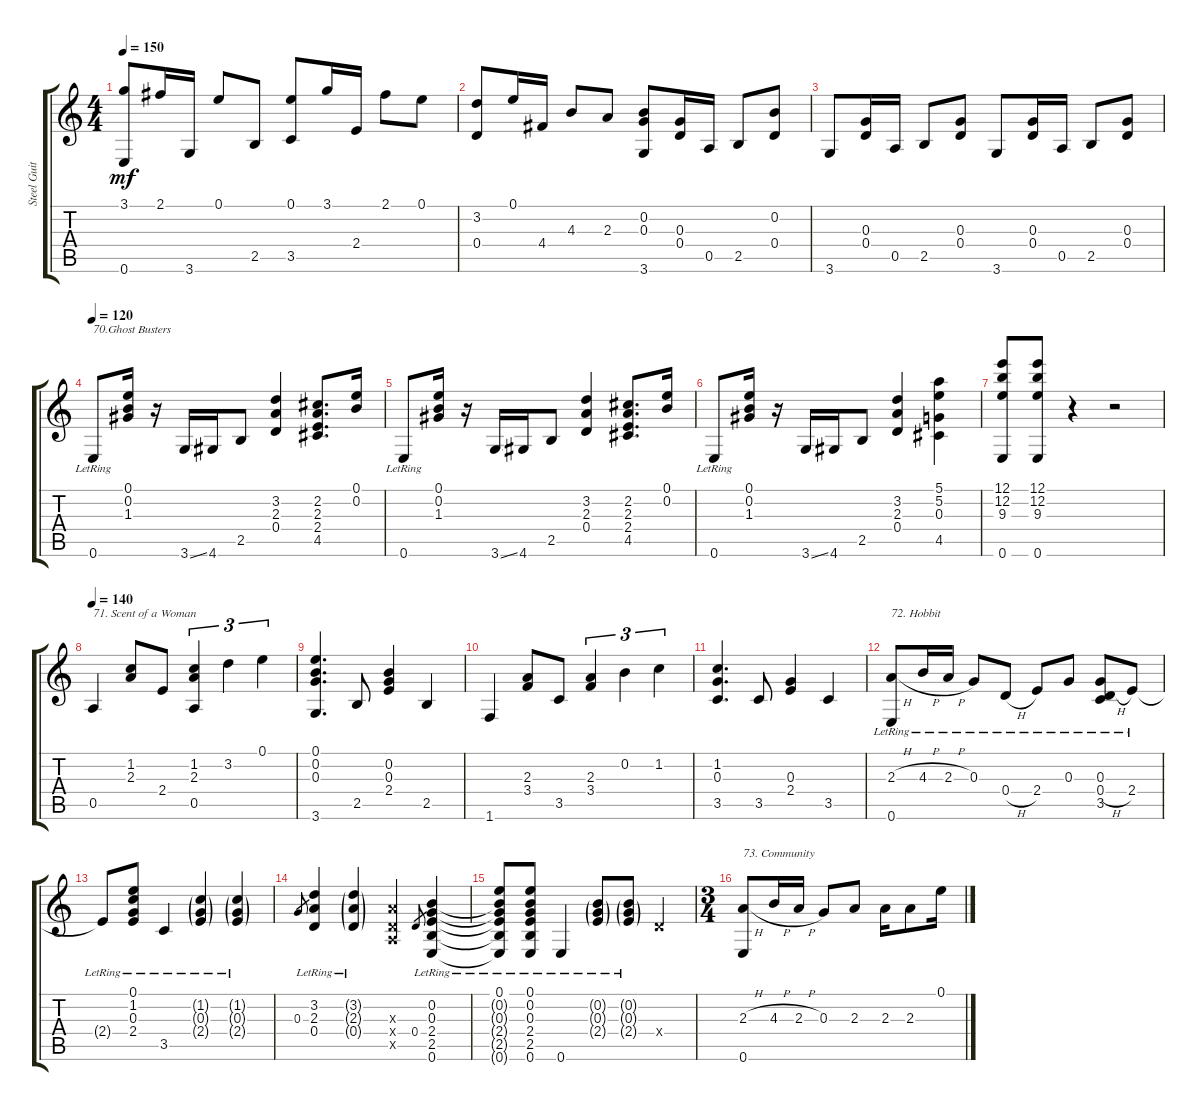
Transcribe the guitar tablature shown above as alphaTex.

\track ("Steel Guitar" "Steel Guit") {instrument acousticguitarsteel}
\staff {score tabs}
\tuning (E4 B3 G3 D3 A2 E2) {hide}
\ts (4 4)
\tempo 150
\clef g2
\ks c
(3.1 0.6).8{dy mf} 2.1.16 3.6.16 0.1.8 2.5.8 (0.1 3.5).8 3.1.16 2.4.16 2.1.8 0.1.8 |
(3.2 0.4).8 0.1.16 4.4.16 4.3.8 2.3.8 (0.2 0.3 3.6).8 (0.3 0.4).16 0.5.16 2.5.8 (0.2 0.4).8 |
3.6.8 (0.3 0.4).16 0.5.16 2.5.8 (0.3 0.4).8 3.6.8 (0.3 0.4).16 0.5.16 2.5.8 (0.3 0.4).8 |
\tempo 120
0.6{lr}.8{txt "70.Ghost Busters"} (0.1 0.2 1.3).16 r.16 3.6{ss}.16 4.6.16 2.5.8 (3.2 2.3 0.4).4 (2.2 2.3 2.4 4.5).8{d} (0.1 0.2).16 |
0.6{lr}.8 (0.1 0.2 1.3).16 r.16 3.6{ss}.16 4.6.16 2.5.8 (3.2 2.3 0.4).4 (2.2 2.3 2.4 4.5).8{d} (0.1 0.2).16 |
0.6{lr}.8 (0.1 0.2 1.3).16 r.16 3.6{ss}.16 4.6.16 2.5.8 (3.2 2.3 0.4).4 (5.1 5.2 0.3 4.5).4 |
(12.1 12.2 9.3 0.6).8 (12.1 12.2 9.3 0.6).8 r.4 r.2 |
\tempo 140
0.5.4{txt "71. Scent of a Woman"} (1.2 2.3).8 2.4.8 (1.2 2.3 0.5).4{tu (3 2)} 3.2.4{tu (3 2)} 0.1.4{tu (3 2)} |
(0.1 0.2 0.3 3.6).4{d} 2.5.8 (0.2 0.3 2.4).4 2.5.4 |
1.6.4 (2.3 3.4).8 3.5.8 (2.3 3.4).4{tu (3 2)} 0.2.4{tu (3 2)} 1.2.4{tu (3 2)} |
(1.2 0.3 3.5).4{d} 3.5.8 (0.3 2.4).4 3.5.4 |
(2.3{h lr} 0.6{lr}).8{txt "72. Hobbit"} 4.3{h lr}.16 2.3{h lr}.16 0.3{lr}.8 0.4{h lr}.8 2.4{lr}.8 0.3{lr}.8 (0.3{lr} 0.4{h lr} 3.5{lr}).8 2.4{lr}.8 |
2.4{lr t}.8 (0.1 1.2 0.3 2.4{lr}).8 3.5{lr}.4 (1.2{g lr} 0.3{g lr} 2.4{g lr}).4 (1.2{g lr} 0.3{g lr} 2.4{g lr}).4 |
0.3.8{gr} (3.2{lr} 2.3{lr} 0.4{lr}).4 (3.2{g lr} 2.3{g lr} 0.4{g lr}).4 (2.3{x} 0.4{x} 0.5{x}).4 0.4.8{gr} (0.2{lr} 0.3{lr} 2.4{lr} 2.5{lr} 0.6{lr}).4 |
(0.1 0.2{lr t} 0.3{lr t} 2.4{lr t} 2.5{lr t} 0.6{lr t}).8 (0.1 0.2{lr} 0.3{lr} 2.4{lr} 2.5{lr} 0.6{lr}).8 0.6{lr}.4 (0.2{g lr} 0.3{g lr} 2.4{g lr}).8 (0.2{g lr} 0.3{g lr} 2.4{g lr}).8 0.4{x}.4 |
\ts (3 4)
(2.3{h} 0.6).8{txt "73. Community"} 4.3{h}.16 2.3{h}.16 0.3.8 2.3.8 2.3.16 2.3.8 0.1.16
